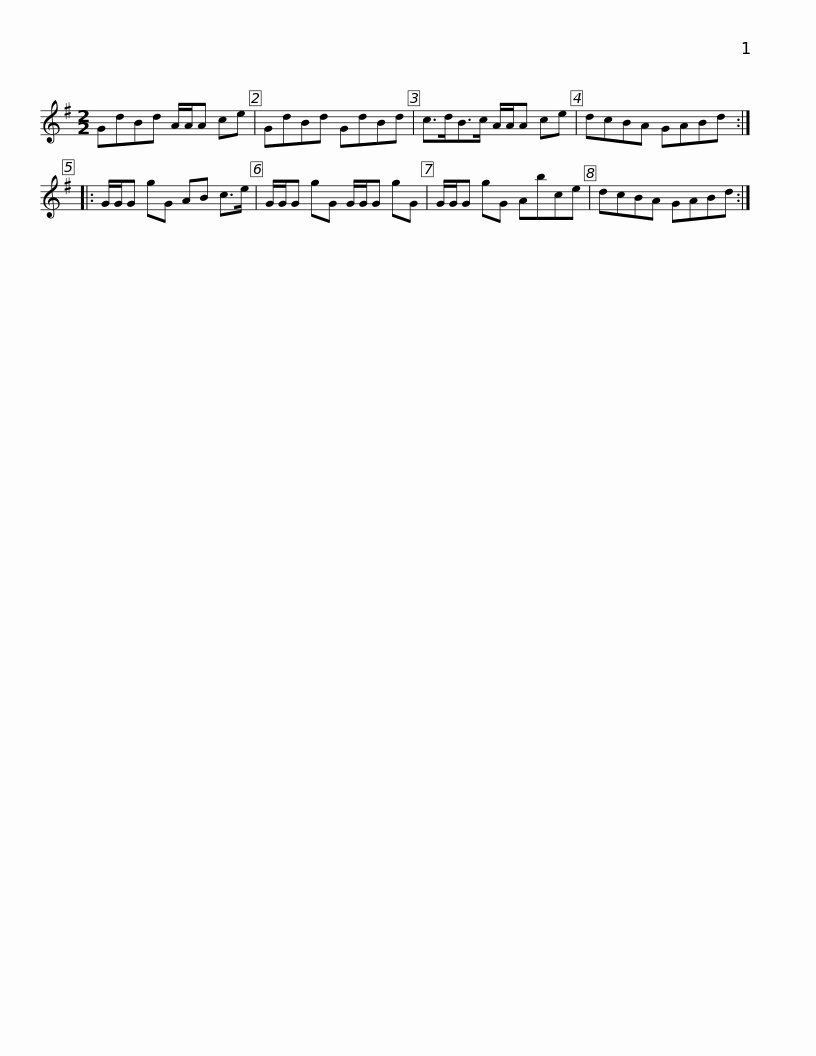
X:1
L:1/8
M:2/2
I:linebreak $
K:G
V:1 treble
V:1
 GdBd A/A/A ce | GdBd GdBd | c>dB>c A/A/A ce | dcBA GABd :: G/G/G gG AB c>e |$ %5
 G/G/G gG G/G/G gG | G/G/G gG Abce | dcBA GABd :| %8
